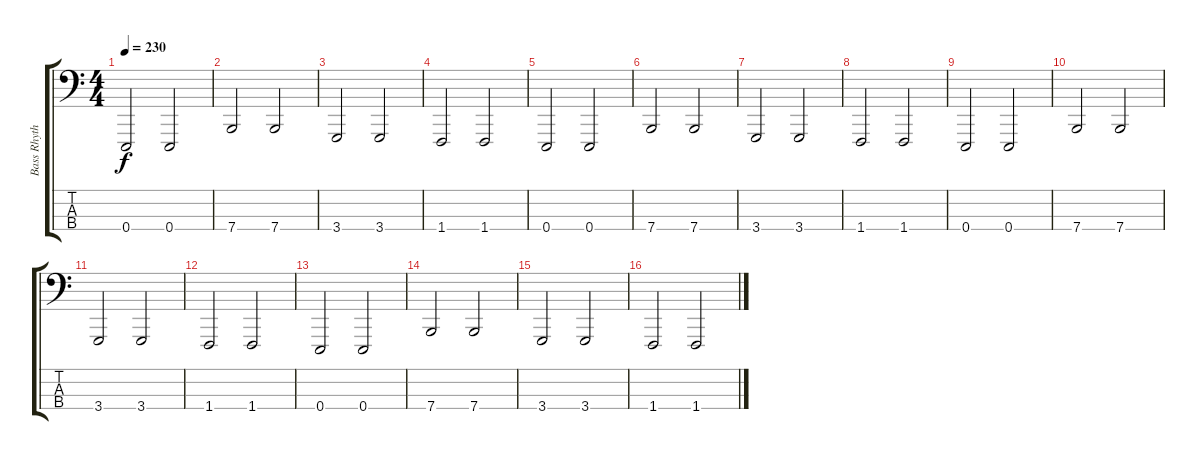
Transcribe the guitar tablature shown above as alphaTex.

\track ("Bass Rhythm" "Bass Rhyth") {instrument lead8bassandlead}
\staff {score tabs}
\tuning (G2 D2 A1 E1) {hide}
\ts (4 4)
\tempo 230
\clef f4
\ks c
0.4.2{dy f} 0.4.2 |
7.4.2 7.4.2 |
3.4.2 3.4.2 |
1.4.2 1.4.2 |
0.4.2 0.4.2 |
7.4.2 7.4.2 |
3.4.2 3.4.2 |
1.4.2 1.4.2 |
0.4.2 0.4.2 |
7.4.2 7.4.2 |
3.4.2 3.4.2 |
1.4.2 1.4.2 |
0.4.2 0.4.2 |
7.4.2 7.4.2 |
3.4.2 3.4.2 |
1.4.2 1.4.2
